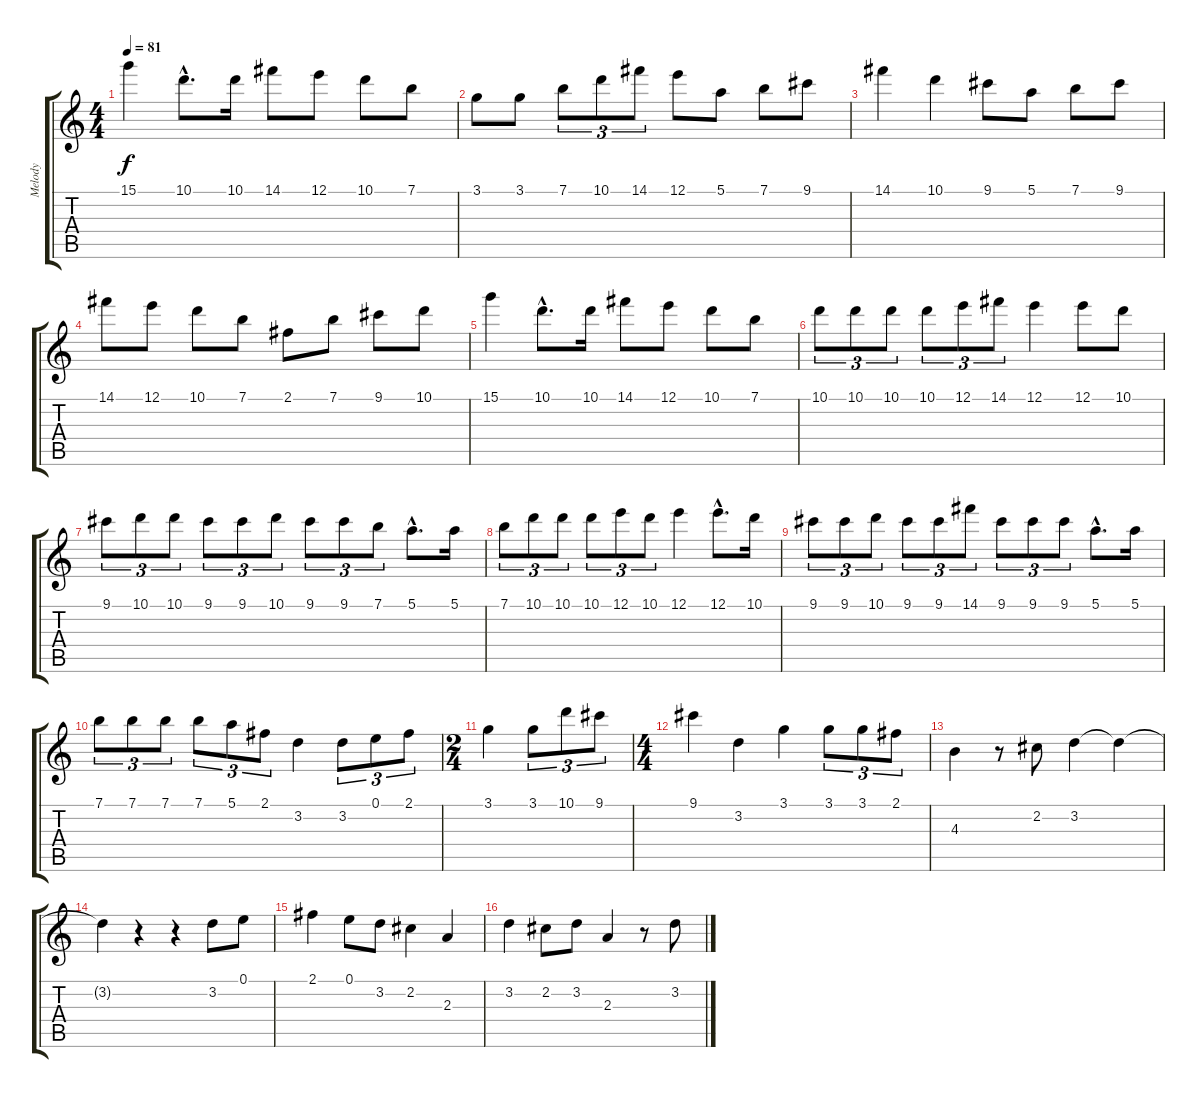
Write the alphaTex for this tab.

\track ("Melody" "Melody") {instrument acousticguitarsteel}
\staff {score tabs}
\tuning (E4 B3 G3 D3 A2 E2) {hide}
\ts (4 4)
\tempo 81
\clef g2
\ks c
15.1.4{dy f} 10.1{hac}.8{d} 10.1.16 14.1.8 12.1.8 10.1.8 7.1.8 |
3.1.8 3.1.8 7.1.8{tu (3 2)} 10.1.8{tu (3 2)} 14.1.8{tu (3 2)} 12.1.8 5.1.8 7.1.8 9.1.8 |
14.1.4 10.1.4 9.1.8 5.1.8 7.1.8 9.1.8 |
14.1.8 12.1.8 10.1.8 7.1.8 2.1.8 7.1.8 9.1.8 10.1.8 |
15.1.4 10.1{hac}.8{d} 10.1.16 14.1.8 12.1.8 10.1.8 7.1.8 |
10.1.8{tu (3 2)} 10.1.8{tu (3 2)} 10.1.8{tu (3 2)} 10.1.8{tu (3 2)} 12.1.8{tu (3 2)} 14.1.8{tu (3 2)} 12.1.4 12.1.8 10.1.8 |
9.1.8{tu (3 2)} 10.1.8{tu (3 2)} 10.1.8{tu (3 2)} 9.1.8{tu (3 2)} 9.1.8{tu (3 2)} 10.1.8{tu (3 2)} 9.1.8{tu (3 2)} 9.1.8{tu (3 2)} 7.1.8{tu (3 2)} 5.1{hac}.8{d} 5.1.16 |
7.1.8{tu (3 2)} 10.1.8{tu (3 2)} 10.1.8{tu (3 2)} 10.1.8{tu (3 2)} 12.1.8{tu (3 2)} 10.1.8{tu (3 2)} 12.1.4 12.1{hac}.8{d} 10.1.16 |
9.1.8{tu (3 2)} 9.1.8{tu (3 2)} 10.1.8{tu (3 2)} 9.1.8{tu (3 2)} 9.1.8{tu (3 2)} 14.1.8{tu (3 2)} 9.1.8{tu (3 2)} 9.1.8{tu (3 2)} 9.1.8{tu (3 2)} 5.1{hac}.8{d} 5.1.16 |
7.1.8{tu (3 2)} 7.1.8{tu (3 2)} 7.1.8{tu (3 2)} 7.1.8{tu (3 2)} 5.1.8{tu (3 2)} 2.1.8{tu (3 2)} 3.2.4 3.2.8{tu (3 2)} 0.1.8{tu (3 2)} 2.1.8{tu (3 2)} |
\ts (2 4)
3.1.4 3.1.8{tu (3 2)} 10.1.8{tu (3 2)} 9.1.8{tu (3 2)} |
\ts (4 4)
9.1.4 3.2.4 3.1.4 3.1.8{tu (3 2)} 3.1.8{tu (3 2)} 2.1.8{tu (3 2)} |
4.3.4 r.8 2.2.8 3.2.4 3.2{t}.4 |
3.2{t}.4 r.4 r.4 3.2.8 0.1.8 |
2.1.4 0.1.8 3.2.8 2.2.4 2.3.4 |
3.2.4 2.2.8 3.2.8 2.3.4 r.8 3.2.8
